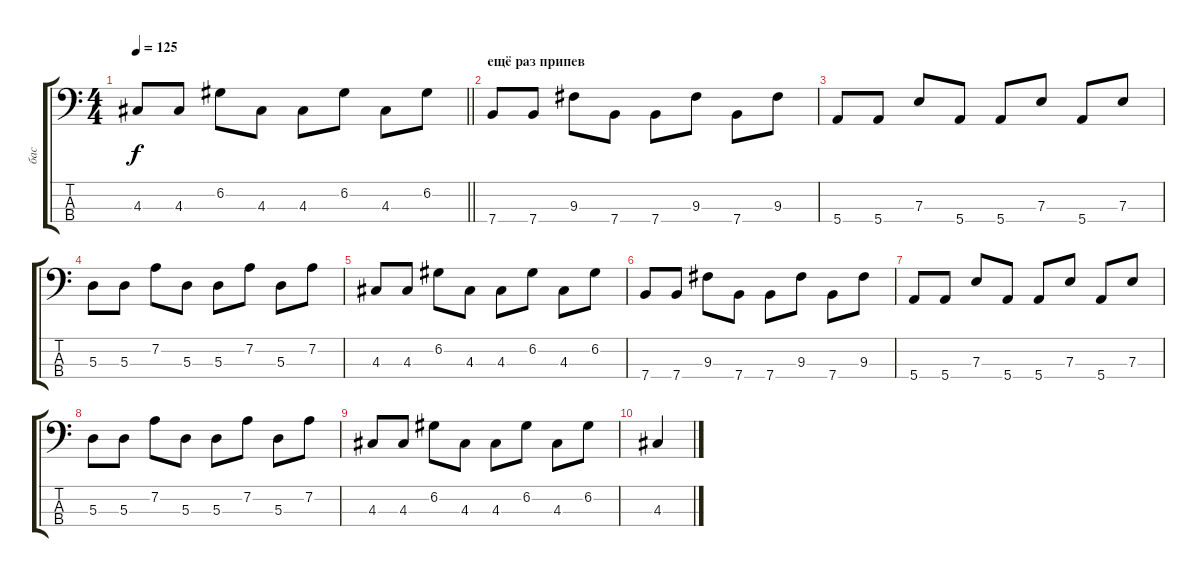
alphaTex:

\track ("бас" "бас") {instrument synthbass1}
\staff {score tabs}
\tuning (G2 D2 A1 E1) {hide}
\ts (4 4)
\tempo 125
\clef f4
\barLineRight lightlight
\ks c
4.3.8{dy f} 4.3.8 6.2.8 4.3.8 4.3.8 6.2.8 4.3.8 6.2.8 |
\section ("" "ещё раз припев")
7.4.8 7.4.8 9.3.8 7.4.8 7.4.8 9.3.8 7.4.8 9.3.8 |
5.4.8 5.4.8 7.3.8 5.4.8 5.4.8 7.3.8 5.4.8 7.3.8 |
5.3.8 5.3.8 7.2.8 5.3.8 5.3.8 7.2.8 5.3.8 7.2.8 |
4.3.8 4.3.8 6.2.8 4.3.8 4.3.8 6.2.8 4.3.8 6.2.8 |
7.4.8 7.4.8 9.3.8 7.4.8 7.4.8 9.3.8 7.4.8 9.3.8 |
5.4.8 5.4.8 7.3.8 5.4.8 5.4.8 7.3.8 5.4.8 7.3.8 |
5.3.8 5.3.8 7.2.8 5.3.8 5.3.8 7.2.8 5.3.8 7.2.8 |
4.3.8 4.3.8 6.2.8 4.3.8 4.3.8 6.2.8 4.3.8 6.2.8 |
4.3.4
